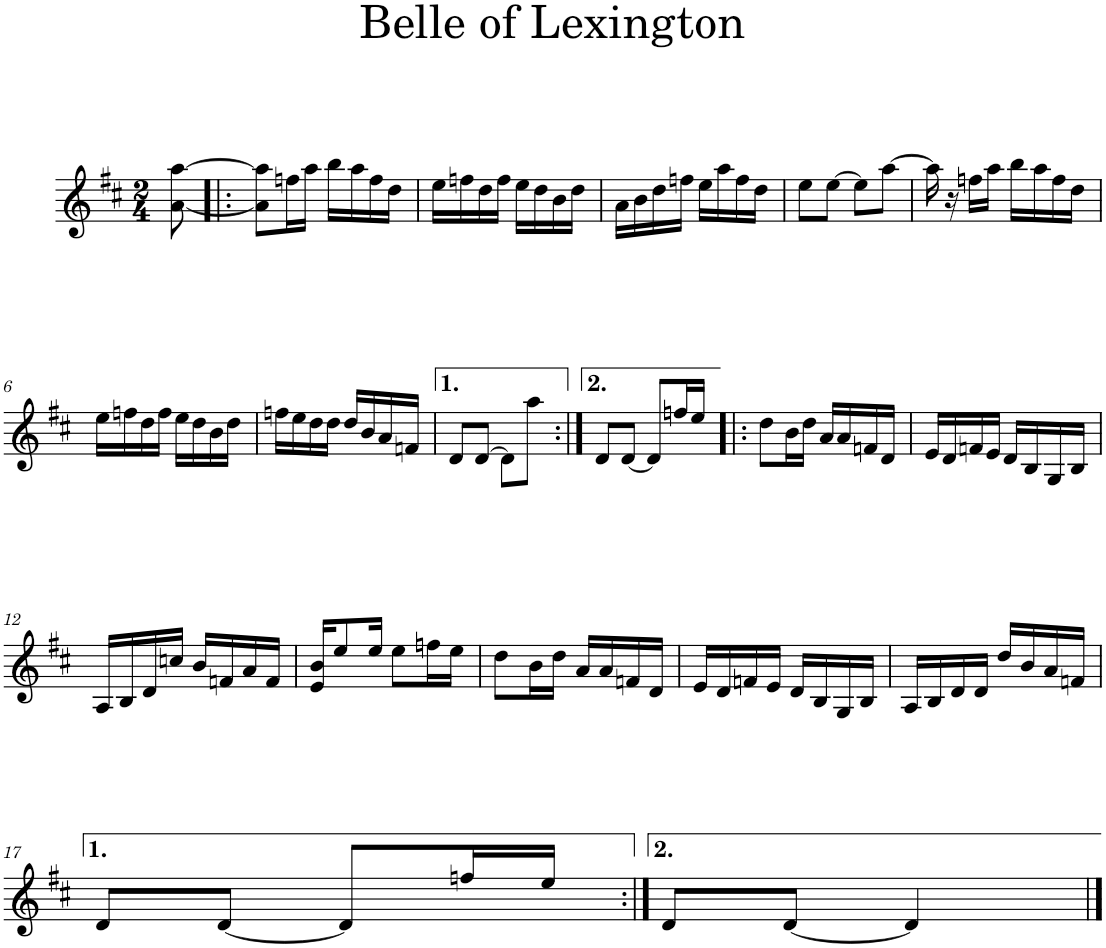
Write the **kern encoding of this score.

**kern
*part1
*staff1
*I"Piano
*I'Pno.
*clefG2
*k[f#c#]
*M2/4
=
[8a\ [8aa\
=1!|:
8a\] 8aa\]L
16ffn\L
16aa\JJ
16bb\LL
16aa\
16ff\
16dd\JJ
=2
16ee\LL
16ffn\
16dd\
16ff\JJ
16ee\LL
16dd\
16b\
16dd\JJ
=3
16a\LL
16b\
16dd\
16ffn\JJ
16ee\LL
16aa\
16ff\
16dd\JJ
=4
8ee\L
[8ee\J
8ee\L]
[8aa\J
=5
16aa\]
16r
16ffn\LL
16aa\JJ
16bb\LL
16aa\
16ff\
16dd\JJ
!!LO:LB:g=z
=6
16ee\LL
16ffn\
16dd\
16ff\JJ
16ee\LL
16dd\
16b\
16dd\JJ
=7
16ffn\LL
16ee\
16dd\
16dd\JJ
16dd/LL
16b/
16a/
16fn/JJ
=8
8d/L
[8d/J
8d\L]
8aa\J
=9:|!
8d/L
[8d/J
8d/L]
16ffn/L
16ee/JJ
=10!|:
8dd\L
16b\L
16dd\JJ
16a/LL
16a/
16fn/
16d/JJ
=11
16e/LL
16d/
16fn/
16e/JJ
16d/LL
16B/
16G/
16B/JJ
!!LO:LB:g=z
=12
16A/LL
16B/
16d/
16ccn/JJ
16b/LL
16fn/
16a/
16f/JJ
=13
16e/ 16b/KL
8ee/
16ee/Jk
8ee\L
16ffn\L
16ee\JJ
=14
8dd\L
16b\L
16dd\JJ
16a/LL
16a/
16fn/
16d/JJ
=15
16e/LL
16d/
16fn/
16e/JJ
16d/LL
16B/
16G/
16B/JJ
=16
16A/LL
16B/
16d/
16d/JJ
16dd/LL
16b/
16a/
16fn/JJ
!!LO:LB:g=z
=17
8d/L
[8d/J
8d/L]
16ffn/L
16ee/JJ
=18:|!
8d/L
[8d/J
4d/]
==
*-
